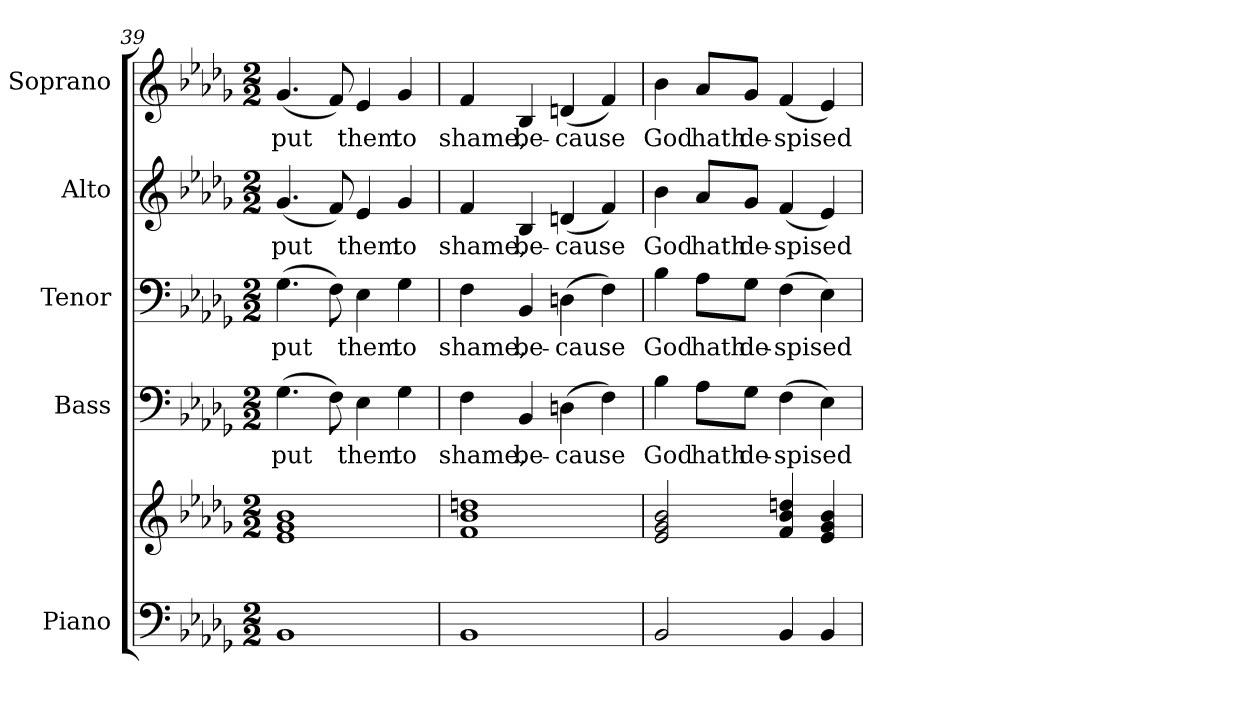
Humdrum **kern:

**kern	**kern	**kern	**text	**kern	**text	**kern	**text	**kern	**text
*part5	*part5	*part4	*part4	*part3	*part3	*part2	*part2	*part1	*part1
*staff6	*staff5	*staff4	*staff4	*staff3	*staff3	*staff2	*staff2	*staff1	*staff1
*I"Piano	*	*I"Bass	*	*I"Tenor	*	*I"Alto	*	*I"Soprano	*
*I'Pno.	*	*I'B.	*	*I'T.	*	*I'A.	*	*I'S.	*
*clefF4	*clefG2	*clefF4	*	*clefF4	*	*clefG2	*	*clefG2	*
*k[b-e-a-d-g-]	*k[b-e-a-d-g-]	*k[b-e-a-d-g-]	*	*k[b-e-a-d-g-]	*	*k[b-e-a-d-g-]	*	*k[b-e-a-d-g-]	*
*D-:	*D-:	*D-:	*	*D-:	*	*D-:	*	*D-:	*
*M2/2	*M2/2	*M2/2	*	*M2/2	*	*M2/2	*	*M2/2	*
=39	=39	=39	=39	=39	=39	=39	=39	=39	=39
!	!	!	!LO:LY:b:color=#000000	!	!	!	!	!	!
!	!	!	!	!	!LO:LY:b:color=#000000	!	!	!	!
!	!	!	!	!	!	!	!LO:LY:b:color=#000000	!	!
!	!	!	!	!	!	!	!	!	!LO:LY:b:color=#000000
1BB-i	1e-i 1g-i 1b-i	(4.G-i\	put	(4.G-i\	put	(4.g-i/	put	(4.g-i/	put
.	.	8Fi\)	.	8Fi\)	.	8fi/)	.	8fi/)	.
!	!	!	!LO:LY:b:color=#000000	!	!	!	!	!	!
!	!	!	!	!	!LO:LY:b:color=#000000	!	!	!	!
!	!	!	!	!	!	!	!LO:LY:b:color=#000000	!	!
!	!	!	!	!	!	!	!	!	!LO:LY:b:color=#000000
.	.	4E-i\	them	4E-i\	them	4e-i/	them	4e-i/	them
!	!	!	!LO:LY:b:color=#000000	!	!	!	!	!	!
!	!	!	!	!	!LO:LY:b:color=#000000	!	!	!	!
!	!	!	!	!	!	!	!LO:LY:b:color=#000000	!	!
!	!	!	!	!	!	!	!	!	!LO:LY:b:color=#000000
.	.	4G-i\	to	4G-i\	to	4g-i/	to	4g-i/	to
!!LO:PB:g=z
=40	=40	=40	=40	=40	=40	=40	=40	=40	=40
!	!	!	!LO:LY:b:color=#000000	!	!	!	!	!	!
!	!	!	!	!	!LO:LY:b:color=#000000	!	!	!	!
!	!	!	!	!	!	!	!LO:LY:b:color=#000000	!	!
!	!	!	!	!	!	!	!	!	!LO:LY:b:color=#000000
1BB-i	1fi 1b-i 1ddni	4Fi\	shame,	4Fi\	shame,	4fi/	shame,	4fi/	shame,
!	!	!	!LO:LY:b:color=#000000	!	!	!	!	!	!
!	!	!	!	!	!LO:LY:b:color=#000000	!	!	!	!
!	!	!	!	!	!	!	!LO:LY:b:color=#000000	!	!
!	!	!	!	!	!	!	!	!	!LO:LY:b:color=#000000
.	.	4BB-i/	be-	4BB-i/	be-	4B-i/	be-	4B-i/	be-
!	!	!	!LO:LY:b:color=#000000	!	!	!	!	!	!
!	!	!	!	!	!LO:LY:b:color=#000000	!	!	!	!
!	!	!	!	!	!	!	!LO:LY:b:color=#000000	!	!
!	!	!	!	!	!	!	!	!	!LO:LY:b:color=#000000
.	.	(4Dni\	-cause	(4Dni\	-cause	(4dni/	-cause	(4dni/	-cause
.	.	4Fi\)	.	4Fi\)	.	4fi/)	.	4fi/)	.
=41	=41	=41	=41	=41	=41	=41	=41	=41	=41
!	!	!	!LO:LY:b:color=#000000	!	!	!	!	!	!
!	!	!	!	!	!LO:LY:b:color=#000000	!	!	!	!
!	!	!	!	!	!	!	!LO:LY:b:color=#000000	!	!
!	!	!	!	!	!	!	!	!	!LO:LY:b:color=#000000
2BB-i/	2e-i/ 2g-i 2b-i	4B-i\	God	4B-i\	God	4b-i\	God	4b-i\	God
!	!	!	!LO:LY:b:color=#000000	!	!	!	!	!	!
!	!	!	!	!	!LO:LY:b:color=#000000	!	!	!	!
!	!	!	!	!	!	!	!LO:LY:b:color=#000000	!	!
!	!	!	!	!	!	!	!	!	!LO:LY:b:color=#000000
.	.	8A-i\L	hath	8A-i\L	hath	8a-i/L	hath	8a-i/L	hath
!	!	!	!LO:LY:b:color=#000000	!	!	!	!	!	!
!	!	!	!	!	!LO:LY:b:color=#000000	!	!	!	!
!	!	!	!	!	!	!	!LO:LY:b:color=#000000	!	!
!	!	!	!	!	!	!	!	!	!LO:LY:b:color=#000000
.	.	8G-i\J	de-	8G-i\J	de-	8g-i/J	de-	8g-i/J	de-
!	!	!	!LO:LY:b:color=#000000	!	!	!	!	!	!
!	!	!	!	!	!LO:LY:b:color=#000000	!	!	!	!
!	!	!	!	!	!	!	!LO:LY:b:color=#000000	!	!
!	!	!	!	!	!	!	!	!	!LO:LY:b:color=#000000
4BB-i/	4fi/ 4b-i 4ddni	(4Fi\	-spised	(4Fi\	-spised	(4fi/	-spised	(4fi/	-spised
4BB-i/	4e-i/ 4g-i 4b-i	4E-i\)	.	4E-i\)	.	4e-i/)	.	4e-i/)	.
=	=	=	=	=	=	=	=	=	=
*-	*-	*-	*-	*-	*-	*-	*-	*-	*-
